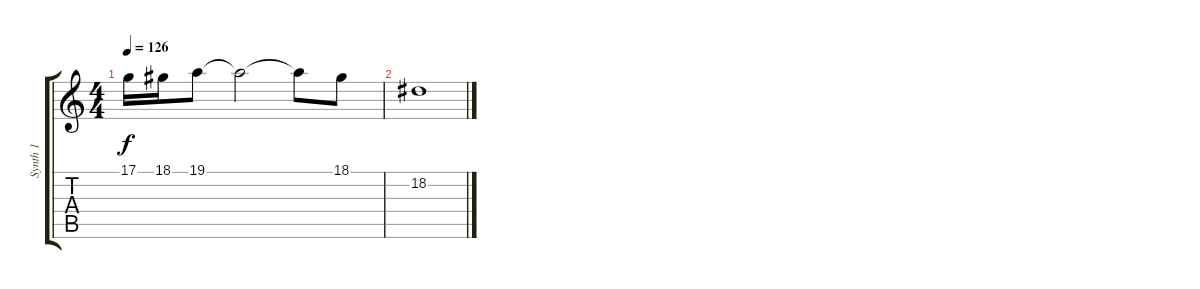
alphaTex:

\track ("Synth 1" "Synth 1") {instrument synthstrings2}
\staff {score tabs}
\tuning (D4 A3 F3 C3 G2 D2) {hide}
\ts (4 4)
\tempo 126
\clef g2
\ks c
17.1.16{dy f} 18.1.16 19.1.8 19.1{t}.2 19.1{t}.8 18.1.8 |
18.2.1
